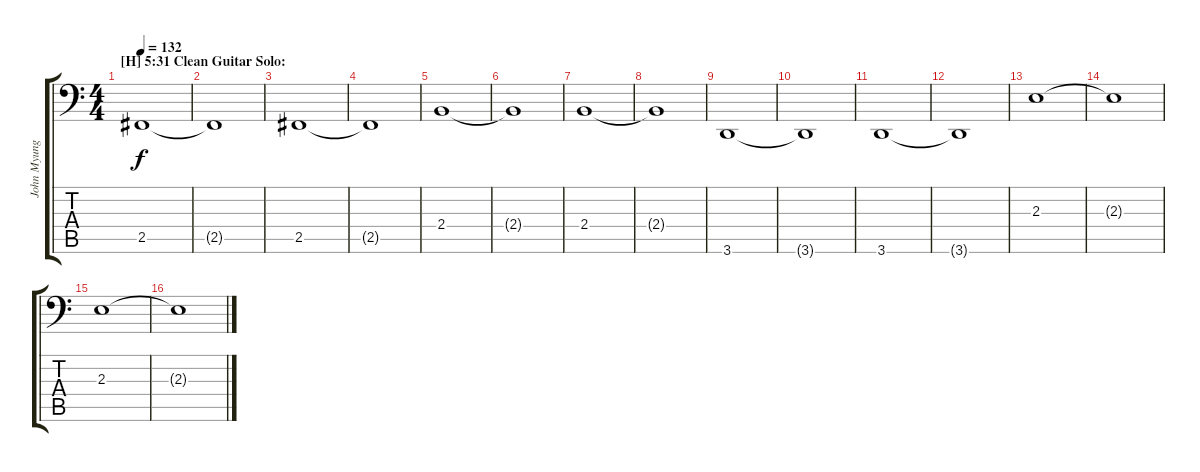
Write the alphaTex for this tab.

\track ("John Myung - Bass" "John Myung") {instrument electricbassfinger}
\staff {score tabs}
\tuning (C3 G2 D2 A1 E1 B0) {hide}
\ts (4 4)
\section ("" "[H] 5:31 Clean Guitar Solo:")
\tempo 132
\clef f4
\ks c
2.5.1{dy f} |
2.5{t}.1 |
2.5.1 |
2.5{t}.1 |
2.4.1 |
2.4{t}.1 |
2.4.1 |
2.4{t}.1 |
3.6.1 |
3.6{t}.1 |
3.6.1 |
3.6{t}.1 |
2.3.1 |
2.3{t}.1 |
2.3.1 |
2.3{t}.1
